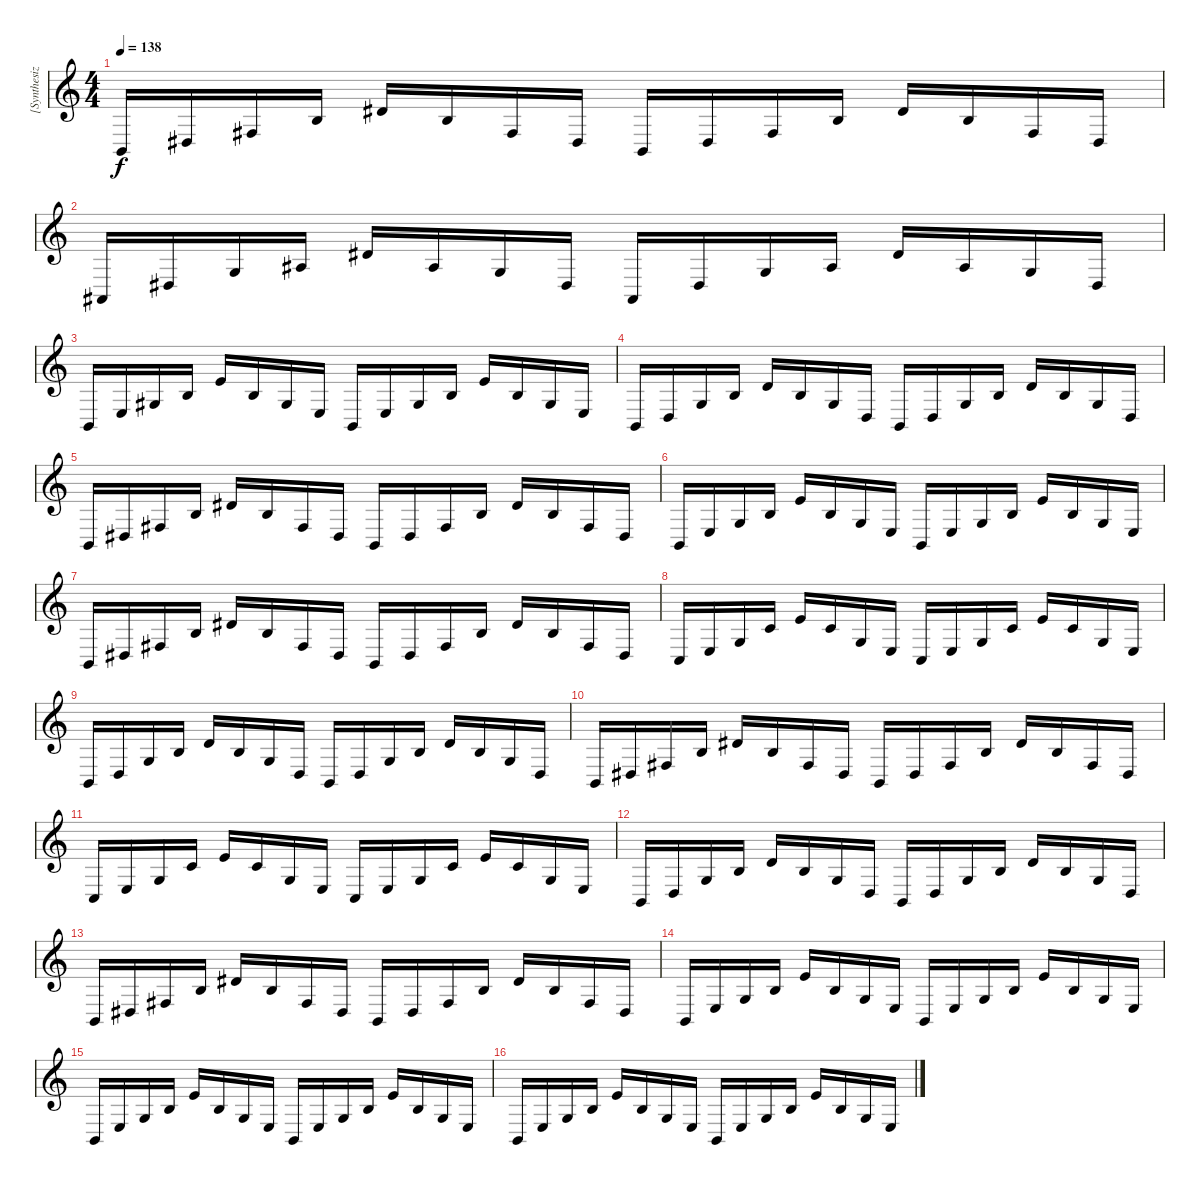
\track ("[Synthesizer: RH]" "[Synthesiz") {instrument lead2sawtooth}
\staff {score}
\tuning (E4 B3 G3 D3 A2 E2) {hide}
\ts (4 4)
\tempo 138
\clef g2
\ks c
2.5.16{dy f} 1.4.16 4.4.16 4.3.16 4.2.16 4.3.16 4.4.16 1.4.16 2.5.16 1.4.16 4.4.16 4.3.16 4.2.16 4.3.16 4.4.16 1.4.16 |
1.5.16 1.4.16 5.4.16 3.3.16 4.2.16 3.3.16 5.4.16 1.4.16 1.5.16 1.4.16 5.4.16 3.3.16 4.2.16 3.3.16 5.4.16 1.4.16 |
2.5.16 2.4.16 6.4.16 4.3.16 5.2.16 4.3.16 6.4.16 2.4.16 2.5.16 2.4.16 6.4.16 4.3.16 5.2.16 4.3.16 6.4.16 2.4.16 |
2.5.16 0.4.16 5.4.16 4.3.16 3.2.16 4.3.16 5.4.16 0.4.16 2.5.16 0.4.16 5.4.16 4.3.16 3.2.16 4.3.16 5.4.16 0.4.16 |
2.5.16 1.4.16 4.4.16 4.3.16 4.2.16 4.3.16 4.4.16 1.4.16 2.5.16 1.4.16 4.4.16 4.3.16 4.2.16 4.3.16 4.4.16 1.4.16 |
2.5.16 2.4.16 5.4.16 4.3.16 5.2.16 4.3.16 5.4.16 2.4.16 2.5.16 2.4.16 5.4.16 4.3.16 5.2.16 4.3.16 5.4.16 2.4.16 |
2.5.16 1.4.16 4.4.16 4.3.16 4.2.16 4.3.16 4.4.16 1.4.16 2.5.16 1.4.16 4.4.16 4.3.16 4.2.16 4.3.16 4.4.16 1.4.16 |
3.5.16 2.4.16 5.4.16 5.3.16 5.2.16 5.3.16 5.4.16 2.4.16 3.5.16 2.4.16 5.4.16 5.3.16 5.2.16 5.3.16 5.4.16 2.4.16 |
2.5.16 0.4.16 5.4.16 4.3.16 3.2.16 4.3.16 5.4.16 0.4.16 2.5.16 0.4.16 5.4.16 4.3.16 3.2.16 4.3.16 5.4.16 0.4.16 |
2.5.16 1.4.16 4.4.16 4.3.16 4.2.16 4.3.16 4.4.16 1.4.16 2.5.16 1.4.16 4.4.16 4.3.16 4.2.16 4.3.16 4.4.16 1.4.16 |
3.5.16 2.4.16 5.4.16 5.3.16 5.2.16 5.3.16 5.4.16 2.4.16 3.5.16 2.4.16 5.4.16 5.3.16 5.2.16 5.3.16 5.4.16 2.4.16 |
2.5.16 0.4.16 5.4.16 4.3.16 3.2.16 4.3.16 5.4.16 0.4.16 2.5.16 0.4.16 5.4.16 4.3.16 3.2.16 4.3.16 5.4.16 0.4.16 |
2.5.16 1.4.16 4.4.16 4.3.16 4.2.16 4.3.16 4.4.16 1.4.16 2.5.16 1.4.16 4.4.16 4.3.16 4.2.16 4.3.16 4.4.16 1.4.16 |
2.5.16 2.4.16 0.3.16 4.3.16 5.2.16 4.3.16 0.3.16 2.4.16 2.5.16 2.4.16 0.3.16 4.3.16 5.2.16 4.3.16 0.3.16 2.4.16 |
2.5.16 2.4.16 0.3.16 4.3.16 5.2.16 4.3.16 0.3.16 2.4.16 2.5.16 2.4.16 0.3.16 4.3.16 5.2.16 4.3.16 0.3.16 2.4.16 |
2.5.16 2.4.16 0.3.16 4.3.16 5.2.16 4.3.16 0.3.16 2.4.16 2.5.16 2.4.16 0.3.16 4.3.16 5.2.16 4.3.16 0.3.16 2.4.16
